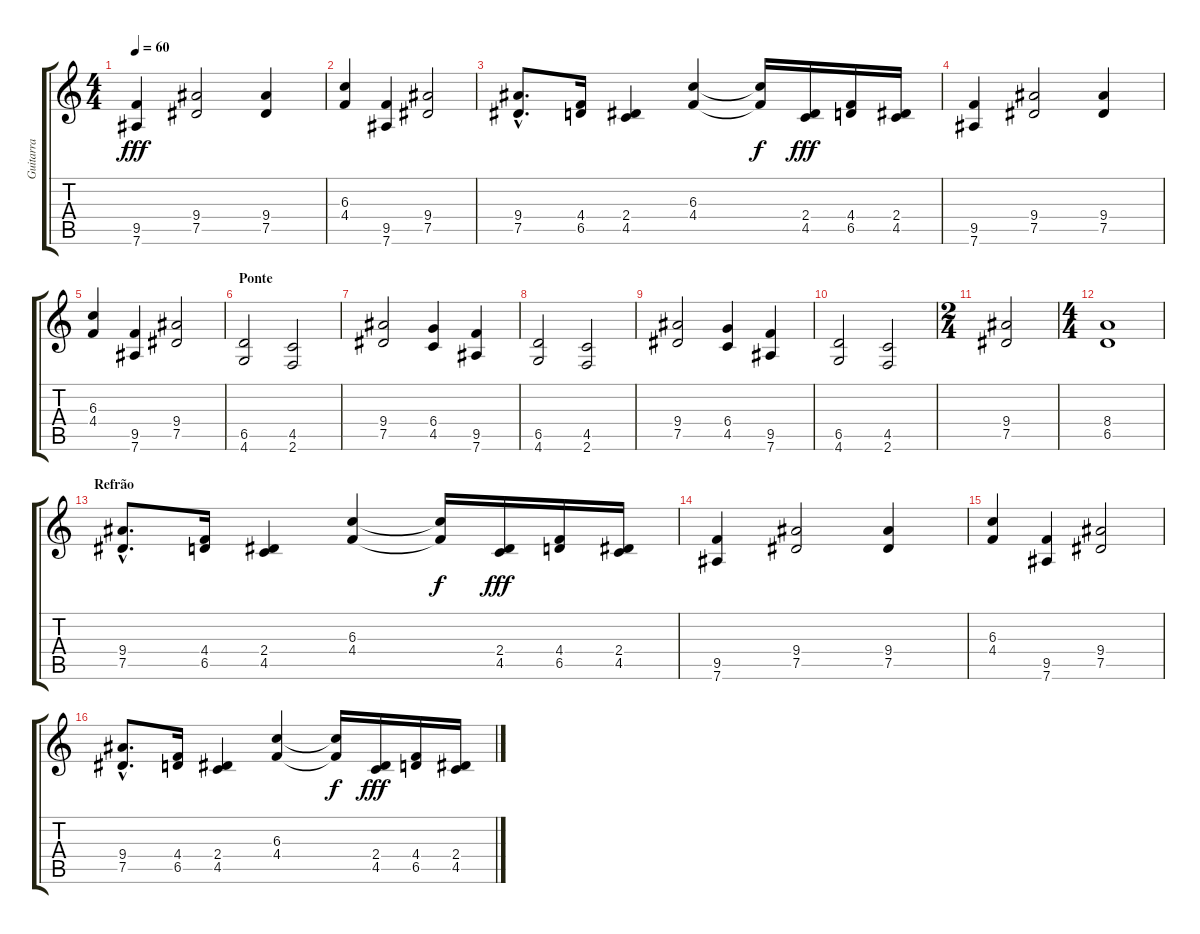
\track ("Guitarra" "Guitarra") {instrument distortionguitar}
\staff {score tabs}
\tuning (Eb4 Bb3 Gb3 Db3 Ab2 Eb2) {hide}
\ts (4 4)
\tempo 60
\clef g2
\ks c
(9.5 7.6).4{dy fff} (9.4 7.5).2 (9.4 7.5).4 |
(6.3 4.4).4 (9.5 7.6).4 (9.4 7.5).2 |
(9.4{hac} 7.5{hac}).8{d} (4.4 6.5).16 (2.4 4.5).4 (6.3 4.4).4 (6.3{t} 4.4{t}).16{dy f} (2.4 4.5).16{dy fff} (4.4 6.5).16 (2.4 4.5).16 |
(9.5 7.6).4 (9.4 7.5).2 (9.4 7.5).4 |
(6.3 4.4).4 (9.5 7.6).4 (9.4 7.5).2 |
\section ("" "Ponte ")
(6.5 4.6).2 (4.5 2.6).2 |
(9.4 7.5).2 (6.4 4.5).4 (9.5 7.6).4 |
(6.5 4.6).2 (4.5 2.6).2 |
(9.4 7.5).2 (6.4 4.5).4 (9.5 7.6).4 |
(6.5 4.6).2 (4.5 2.6).2 |
\ts (2 4)
(9.4 7.5).2 |
\ts (4 4)
(8.4 6.5).1 |
\section ("" "Refrão")
(9.4{hac} 7.5{hac}).8{d} (4.4 6.5).16 (2.4 4.5).4 (6.3 4.4).4 (6.3{t} 4.4{t}).16{dy f} (2.4 4.5).16{dy fff} (4.4 6.5).16 (2.4 4.5).16 |
(9.5 7.6).4 (9.4 7.5).2 (9.4 7.5).4 |
(6.3 4.4).4 (9.5 7.6).4 (9.4 7.5).2 |
(9.4{hac} 7.5{hac}).8{d} (4.4 6.5).16 (2.4 4.5).4 (6.3 4.4).4 (6.3{t} 4.4{t}).16{dy f} (2.4 4.5).16{dy fff} (4.4 6.5).16 (2.4 4.5).16
